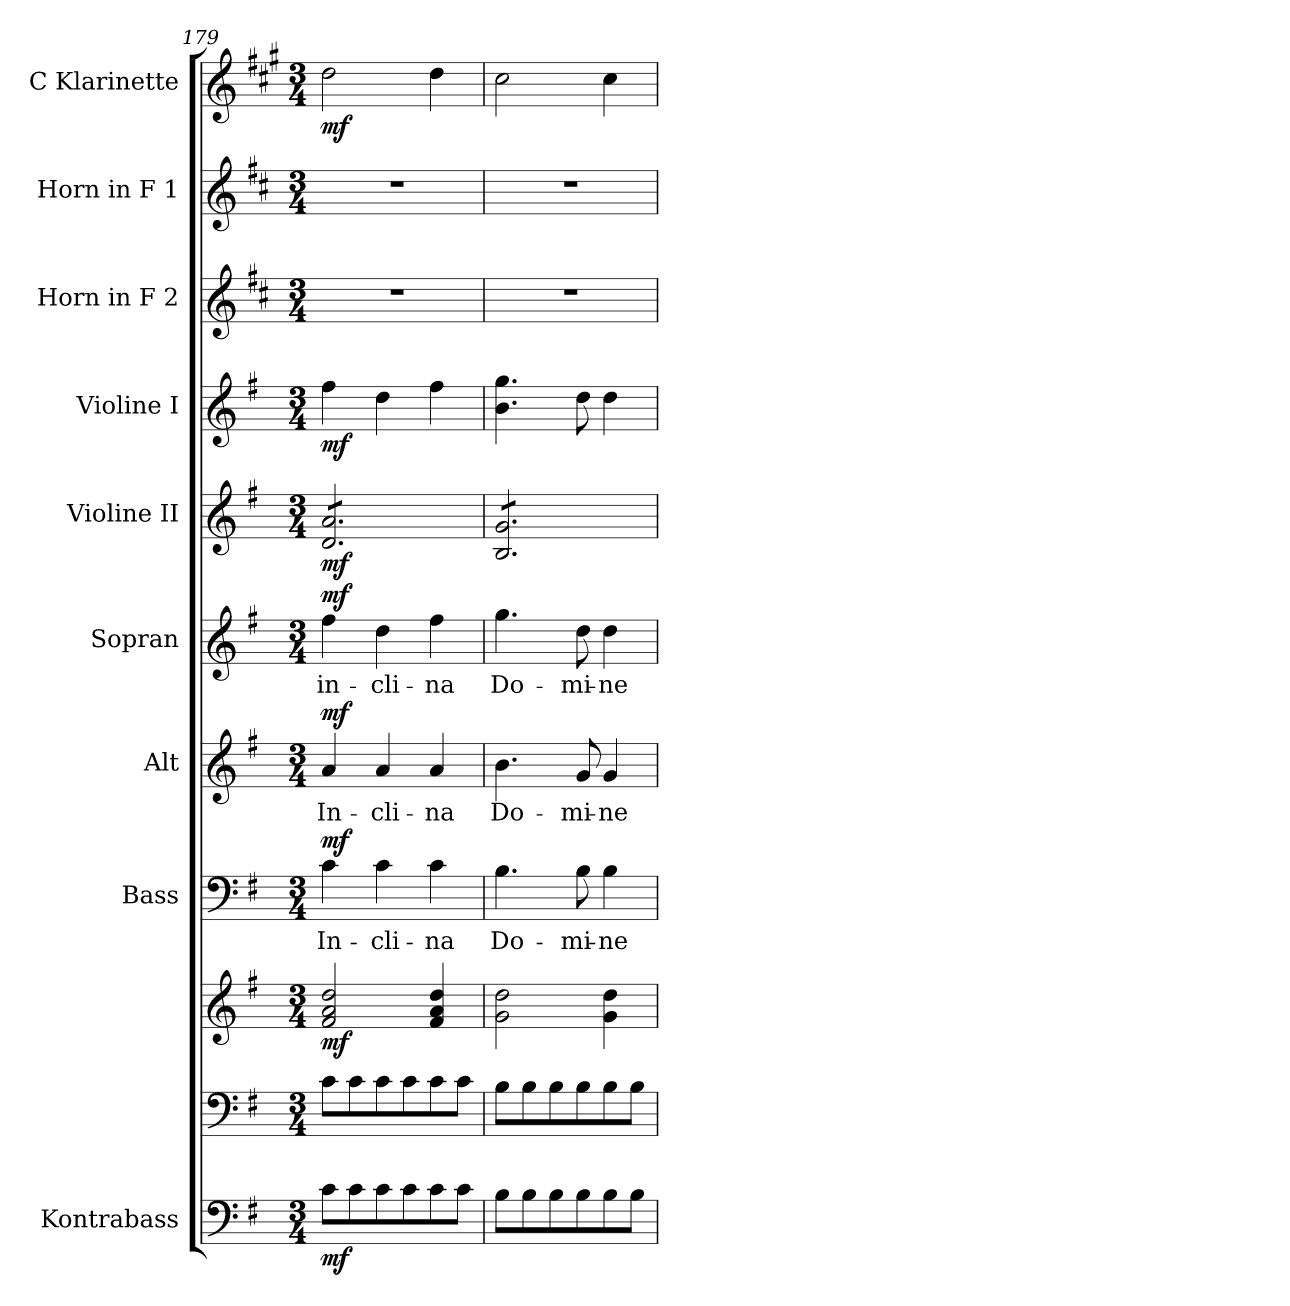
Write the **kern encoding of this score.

**kern	**dynam	**kern	**kern	**dynam	**kern	**text	**dynam	**kern	**text	**dynam	**kern	**text	**dynam	**kern	**dynam	**kern	**dynam	**kern	**kern	**kern	**dynam
*part10	*part10	*part9	*part9	*part9	*part8	*part8	*part8	*part7	*part7	*part7	*part6	*part6	*part6	*part5	*part5	*part4	*part4	*part3	*part2	*part1	*part1
*staff11	*staff11	*staff10	*staff9	*staff9/10	*staff8	*staff8	*staff8	*staff7	*staff7	*staff7	*staff6	*staff6	*staff6	*staff5	*staff5	*staff4	*staff4	*staff3	*staff2	*staff1	*staff1
*I"Kontrabass	*	*	*	*	*I"Bass	*	*	*I"Alt	*	*	*I"Sopran	*	*	*I"Violine II	*	*I"Violine I	*	*I"Horn in F 2	*I"Horn in F 1	*I"C Klarinette	*
*I'Kb.	*	*	*	*	*I'B.	*	*	*I'A.	*	*	*I'S.	*	*	*I'Vl. II	*	*I'Vl. I	*	*	*	*I'Kl.	*
!!LO:PB:g=z
*clefF4	*	*clefF4	*clefG2	*	*clefF4	*	*	*clefG2	*	*	*clefG2	*	*	*clefG2	*	*clefG2	*	*clefG2	*clefG2	*clefG2	*
*ITrd7c12	*	*	*	*	*	*	*	*	*	*	*	*	*	*	*	*	*	*ITrd4c7	*ITrd4c7	*ITrd1c2	*
*k[f#]	*	*k[f#]	*k[f#]	*	*k[f#]	*	*	*k[f#]	*	*	*k[f#]	*	*	*k[f#]	*	*k[f#]	*	*k[f#]	*k[f#]	*k[f#]	*
*G:	*	*G:	*G:	*	*G:	*	*	*G:	*	*	*G:	*	*	*G:	*	*G:	*	*G:	*G:	*G:	*
*M3/4	*	*M3/4	*M3/4	*	*M3/4	*	*	*M3/4	*	*	*M3/4	*	*	*M3/4	*	*M3/4	*	*M3/4	*M3/4	*M3/4	*
=179	=179	=179	=179	=179	=179	=179	=179	=179	=179	=179	=179	=179	=179	=179	=179	=179	=179	=179	=179	=179	=179
!	!LO:DY:b	!	!	!LO:DY:b	!	!LO:LY:b	!LO:DY:a	!	!LO:LY:b	!LO:DY:a	!	!LO:LY:b	!LO:DY:a	!	!LO:DY:b	!	!LO:DY:b	!	!	!	!LO:DY:b
*	*	*	*	*	*	*	*	*	*	*	*	*	*	*tremolo	*	*	*	*	*	*	*
8C\L	mf	8c\L	2f#/ 2a/ 2dd/	mf	4c\	In-	mf	4a/	In-	mf	4ff#\	in-	mf	8d/ 8a/L	mf	4ff#\	mf	2.r	2.r	2cc\	mf
8C\	.	8c\	.	.	.	.	.	.	.	.	.	.	.	8d/ 8a/	.	.	.	.	.	.	.
!	!	!	!	!	!	!LO:LY:b	!	!	!LO:LY:b	!	!	!LO:LY:b	!	!	!	!	!	!	!	!	!
8C\	.	8c\	.	.	4c\	-cli-	.	4a/	-cli-	.	4dd\	-cli-	.	8d/ 8a/	.	4dd\	.	.	.	.	.
8C\	.	8c\	.	.	.	.	.	.	.	.	.	.	.	8d/ 8a/	.	.	.	.	.	.	.
!	!	!	!	!	!	!LO:LY:b	!	!	!LO:LY:b	!	!	!LO:LY:b	!	!	!	!	!	!	!	!	!
8C\	.	8c\	4f#/ 4a/ 4dd/	.	4c\	-na	.	4a/	-na	.	4ff#\	-na	.	8d/ 8a/	.	4ff#\	.	.	.	4cc\	.
8C\J	.	8c\J	.	.	.	.	.	.	.	.	.	.	.	8d/ 8a/J	.	.	.	.	.	.	.
=180	=180	=180	=180	=180	=180	=180	=180	=180	=180	=180	=180	=180	=180	=180	=180	=180	=180	=180	=180	=180	=180
!	!	!	!	!	!	!LO:LY:b	!	!	!LO:LY:b	!	!	!LO:LY:b	!	!	!	!	!	!	!	!	!
8BB\L	.	8B\L	2g\ 2dd\	.	4.B\	Do-	.	4.b\	Do-	.	4.gg\	Do-	.	8B/ 8g/L	.	4.b\ 4.gg\	.	2.r	2.r	2b\	.
8BB\	.	8B\	.	.	.	.	.	.	.	.	.	.	.	8B/ 8g/	.	.	.	.	.	.	.
8BB\	.	8B\	.	.	.	.	.	.	.	.	.	.	.	8B/ 8g/	.	.	.	.	.	.	.
!	!	!	!	!	!	!LO:LY:b	!	!	!LO:LY:b	!	!	!LO:LY:b	!	!	!	!	!	!	!	!	!
8BB\	.	8B\	.	.	8B\	-mi-	.	8g/	-mi-	.	8dd\	-mi-	.	8B/ 8g/	.	8dd\	.	.	.	.	.
!	!	!	!	!	!	!LO:LY:b	!	!	!LO:LY:b	!	!	!LO:LY:b	!	!	!	!	!	!	!	!	!
8BB\	.	8B\	4g\ 4dd\	.	4B\	-ne	.	4g/	-ne	.	4dd\	-ne	.	8B/ 8g/	.	4dd\	.	.	.	4b\	.
8BB\J	.	8B\J	.	.	.	.	.	.	.	.	.	.	.	8B/ 8g/J	.	.	.	.	.	.	.
*	*	*	*	*	*	*	*	*	*	*	*	*	*	*Xtremolo	*	*	*	*	*	*	*
=	=	=	=	=	=	=	=	=	=	=	=	=	=	=	=	=	=	=	=	=	=
*-	*-	*-	*-	*-	*-	*-	*-	*-	*-	*-	*-	*-	*-	*-	*-	*-	*-	*-	*-	*-	*-
